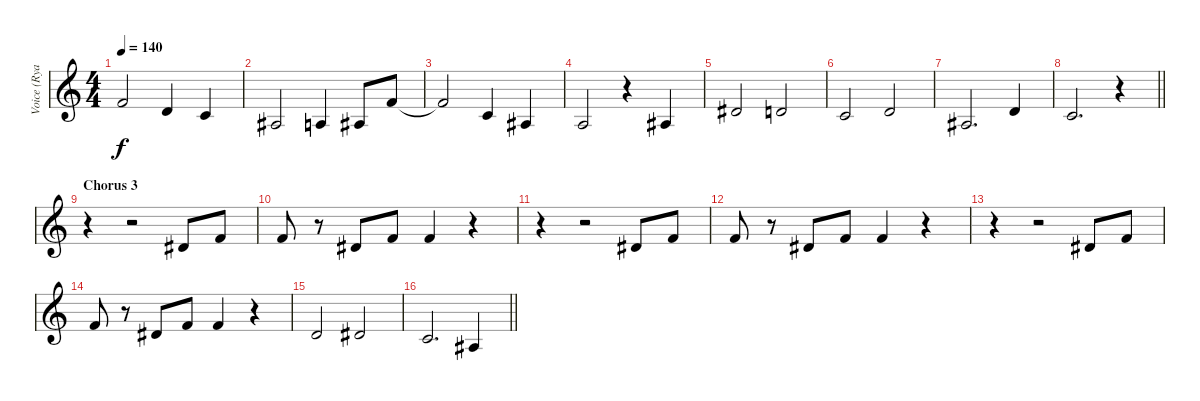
\track ("Voice (Ryan Key)" "Voice (Rya") {instrument flute}
\staff {score}
\tuning (E4 B3 G3 D3 A2 E2) {hide}
\ts (4 4)
\tempo 140
\clef g2
\ks c
1.1.2{dy f} 7.3.4 1.2.4 |
3.3.2 2.3.4 3.3.8 1.1.8 |
1.1{t}.2 1.2.4 3.3.4 |
2.3.2 r.4 3.3.4 |
4.2.2 3.2.2 |
1.2.2 3.2.2 |
3.3.2{d} 3.2.4 |
\barLineRight lightlight
1.2.2{d} r.4 |
\section ("" "Chorus 3")
r.4 r.2 8.3.8 1.1.8 |
1.1.8 r.8 8.3.8 1.1.8 1.1.4 r.4 |
r.4 r.2 8.3.8 1.1.8 |
1.1.8 r.8 8.3.8 1.1.8 1.1.4 r.4 |
r.4 r.2 8.3.8 1.1.8 |
1.1.8 r.8 8.3.8 1.1.8 1.1.4 r.4 |
3.2.2 4.2.2 |
\barLineRight lightlight
1.2.2{d} 3.3.4
